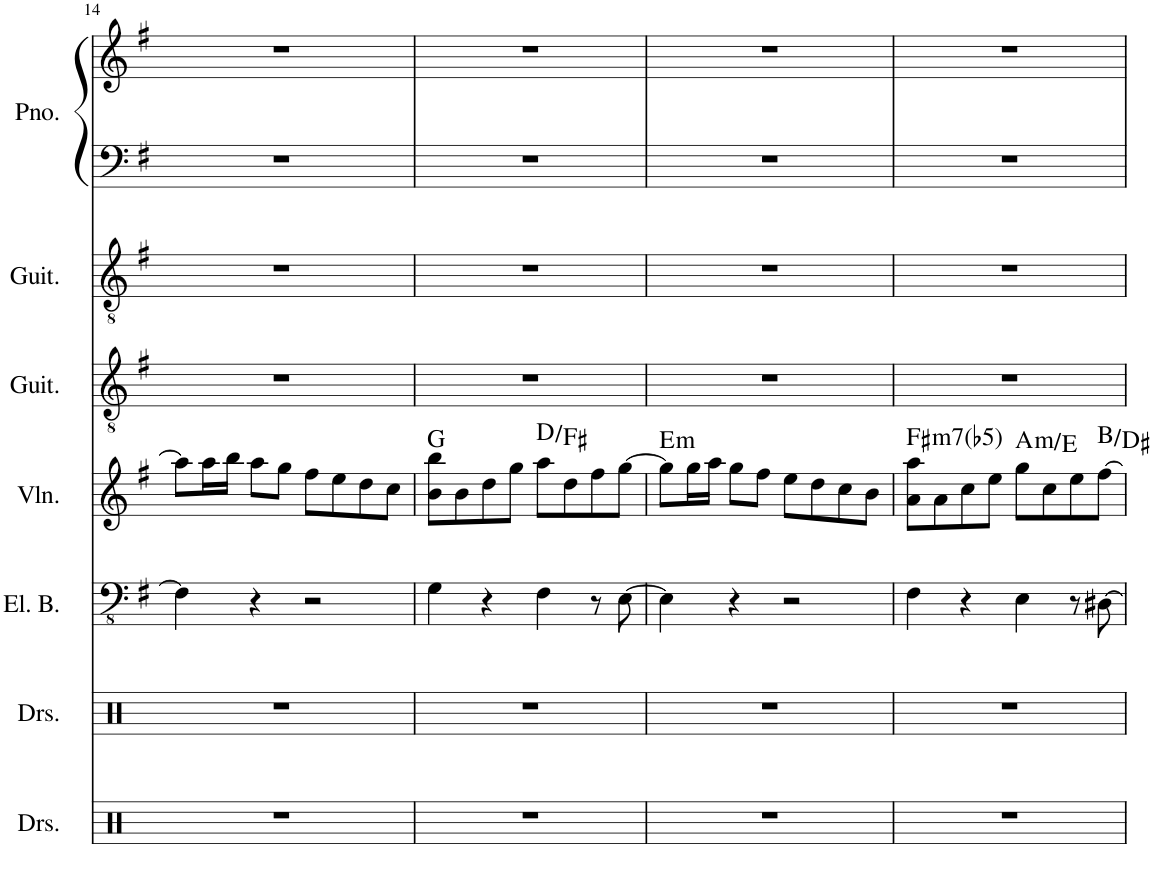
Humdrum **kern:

**kern	**kern	**kern	**kern	**harte	**kern	**kern	**kern	**kern
*part7	*part6	*part5	*part4	*part4	*part3	*part2	*part1	*part1
*staff8	*staff7	*staff6	*staff5	*	*staff4	*staff3	*staff2	*staff1
*I"Drumset	*I"Drumset	*I"Electric Bass	*I"Violin	*	*I"Classical Guitar	*I"Classical Guitar	*I"Piano	*
*I'Drs.	*I'Drs.	*I'El. B.	*I'Vln.	*	*I'Guit.	*I'Guit.	*I'Pno.	*
!!LO:PB:g=z
*clefX	*clefX	*clefFv4	*clefG2	*	*clefGv2	*clefGv2	*clefF4	*clefG2
*k[]	*k[]	*k[f#]	*k[f#]	*	*k[f#]	*k[f#]	*k[f#]	*k[f#]
*M4/4	*M4/4	*M4/4	*M4/4	*	*M4/4	*M4/4	*M4/4	*M4/4
=14	=14	=14	=14	=14	=14	=14	=14	=14
1r	1r	4FF#\]	8aa\L]	.	1r	1r	1r	1r
.	.	.	16aa\L	.	.	.	.	.
.	.	.	16bb\JJ	.	.	.	.	.
.	.	4r	8aa\L	.	.	.	.	.
.	.	.	8gg\J	.	.	.	.	.
.	.	2r	8ff#\L	.	.	.	.	.
.	.	.	8ee\	.	.	.	.	.
.	.	.	8dd\	.	.	.	.	.
.	.	.	8cc\J	.	.	.	.	.
=15	=15	=15	=15	=15	=15	=15	=15	=15
1r	1r	4GG\	8b\ 8bb\L	G:maj	1r	1r	1r	1r
.	.	.	8b\	.	.	.	.	.
.	.	4r	8dd\	.	.	.	.	.
.	.	.	8gg\J	.	.	.	.	.
.	.	4FF#\	8aa\L	D:maj/3	.	.	.	.
.	.	.	8dd\	.	.	.	.	.
.	.	8r	8ff#\	.	.	.	.	.
.	.	[8EE\	[8gg\J	.	.	.	.	.
=16	=16	=16	=16	=16	=16	=16	=16	=16
!	!	!	!	!LO:H:kt=m	!	!	!	!
1r	1r	4EE\]	8gg\L]	E:min	1r	1r	1r	1r
.	.	.	16gg\L	.	.	.	.	.
.	.	.	16aa\JJ	.	.	.	.	.
.	.	4r	8gg\L	.	.	.	.	.
.	.	.	8ff#\J	.	.	.	.	.
.	.	2r	8ee\L	.	.	.	.	.
.	.	.	8dd\	.	.	.	.	.
.	.	.	8cc\	.	.	.	.	.
.	.	.	8b\J	.	.	.	.	.
=17	=17	=17	=17	=17	=17	=17	=17	=17
!	!	!	!	!LO:H:kt=m7(b5)	!	!	!	!
1r	1r	4FF#\	8a\ 8aa\L	F#:hdim7	1r	1r	1r	1r
.	.	.	8a\	.	.	.	.	.
.	.	4r	8cc\	.	.	.	.	.
.	.	.	8ee\J	.	.	.	.	.
!	!	!	!	!LO:H:kt=m	!	!	!	!
.	.	4EE\	8gg\L	A:min/5	.	.	.	.
.	.	.	8cc\	.	.	.	.	.
.	.	8r	8ee\	.	.	.	.	.
.	.	[8DD#X\	[8ff#\J	B:maj/3	.	.	.	.
=	=	=	=	=	=	=	=	=
*-	*-	*-	*-	*-	*-	*-	*-	*-
